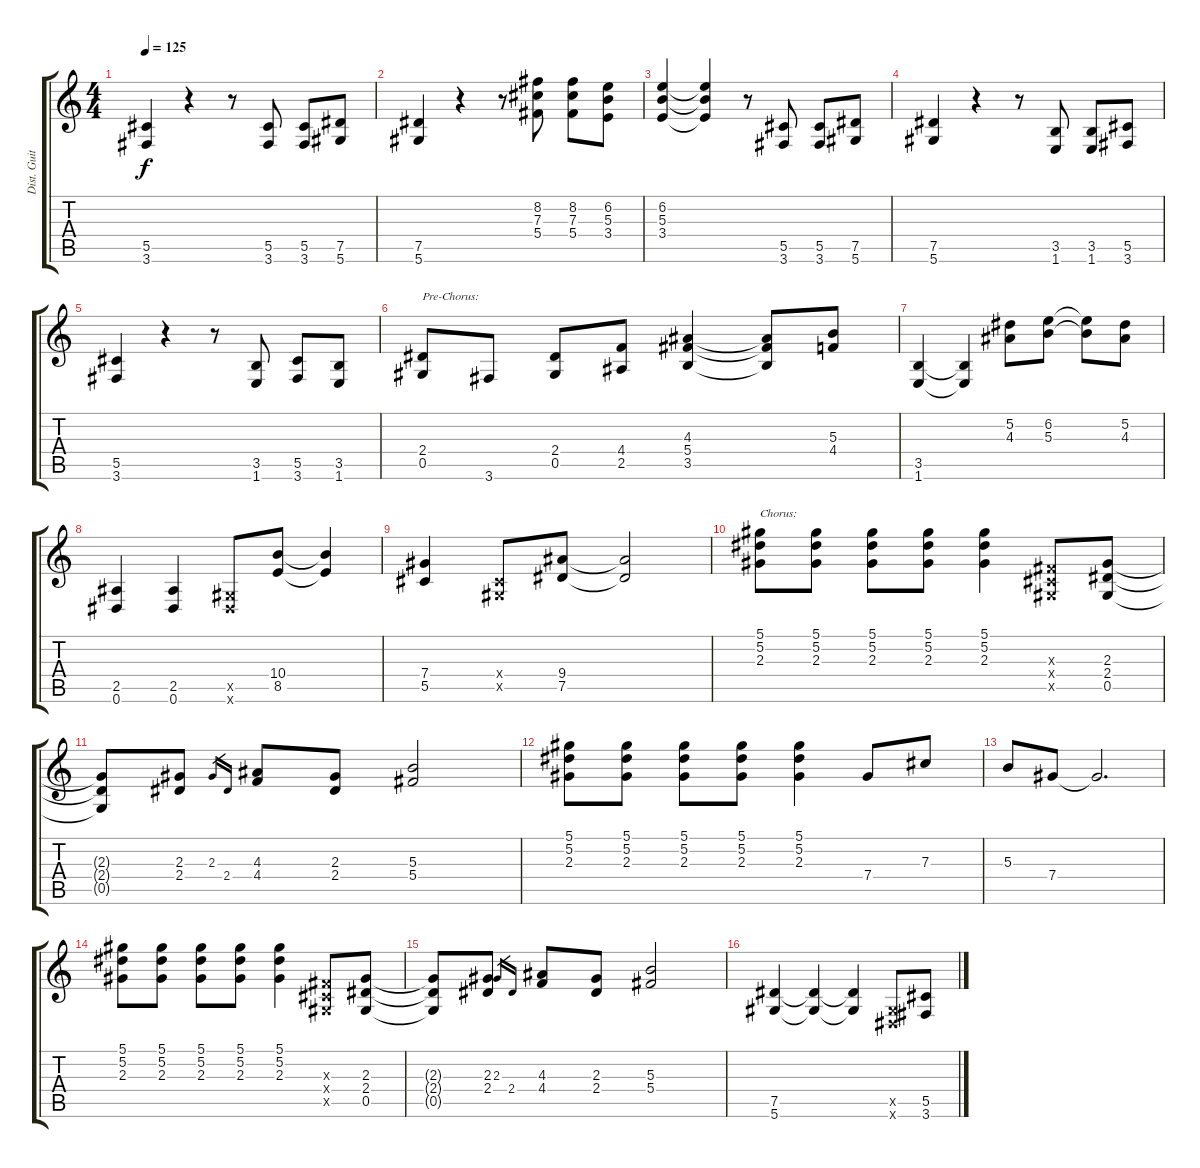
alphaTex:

\track ("Dist. Guitar 2" "Dist. Guit") {instrument distortionguitar}
\staff {score tabs}
\tuning (Eb4 Bb3 Gb3 Db3 Ab2 Eb2) {hide}
\ts (4 4)
\tempo 125
\clef g2
\ks c
(5.5 3.6).4{dy f} r.4 r.8 (5.5 3.6).8 (5.5 3.6).8 (7.5 5.6).8 |
(7.5 5.6).4 r.4 r.8 (8.2 7.3 5.4).8 (8.2 7.3 5.4).8 (6.2 5.3 3.4).8 |
(6.2 5.3 3.4).4 (6.2{t} 5.3{t} 3.4{t}).4 r.8 (5.5 3.6).8 (5.5 3.6).8 (7.5 5.6).8 |
(7.5 5.6).4 r.4 r.8 (3.5 1.6).8 (3.5 1.6).8 (5.5 3.6).8 |
(5.5 3.6).4 r.4 r.8 (3.5 1.6).8 (5.5 3.6).8 (3.5 1.6).8 |
(2.4 0.5).8{txt "Pre-Chorus:"} 3.6.8 (2.4 0.5).8 (4.4 2.5).8 (4.3 5.4 3.5).4 (4.3{t} 5.4{t} 3.5{t}).8 (5.3 4.4).8 |
(3.5 1.6).4 (3.5{t} 1.6{t}).4 (5.2 4.3).8 (6.2 5.3).8 (6.2{t} 5.3{t}).8 (5.2 4.3).8 |
(2.5 0.6).4 (2.5 0.6).4 (0.5{x} 0.6{x}).8 (10.4 8.5).8 (10.4{t} 8.5{t}).4 |
(7.4 5.5).4 (0.4{x} 0.5{x}).8 (9.4 7.5).8 (9.4{t} 7.5{t}).2 |
(5.1 5.2 2.3).8{txt "Chorus:"} (5.1 5.2 2.3).8 (5.1 5.2 2.3).8 (5.1 5.2 2.3).8 (5.1 5.2 2.3).4 (0.3{x} 0.4{x} 0.5{x}).8 (2.3 2.4 0.5).8 |
(2.3{t} 2.4{t} 0.5{t}).8 (2.3 2.4).8 2.3.16{gr} 2.4.16{gr} (4.3 4.4).8 (2.3 2.4).8 (5.3 5.4).2 |
(5.1 5.2 2.3).8 (5.1 5.2 2.3).8 (5.1 5.2 2.3).8 (5.1 5.2 2.3).8 (5.1 5.2 2.3).4 7.4.8 7.3.8 |
5.3.8 7.4.8 7.4{t}.2{d} |
(5.1 5.2 2.3).8 (5.1 5.2 2.3).8 (5.1 5.2 2.3).8 (5.1 5.2 2.3).8 (5.1 5.2 2.3).4 (0.3{x} 0.4{x} 0.5{x}).8 (2.3 2.4 0.5).8 |
(2.3{t} 2.4{t} 0.5{t}).8 (2.3 2.4).8 2.3.16{gr} 2.4.16{gr} (4.3 4.4).8 (2.3 2.4).8 (5.3 5.4).2 |
(7.5 5.6).4 (7.5{t} 5.6{t}).4 (7.5{t} 5.6{t}).4 (0.5{x} 0.6{x}).8 (5.5 3.6).8
